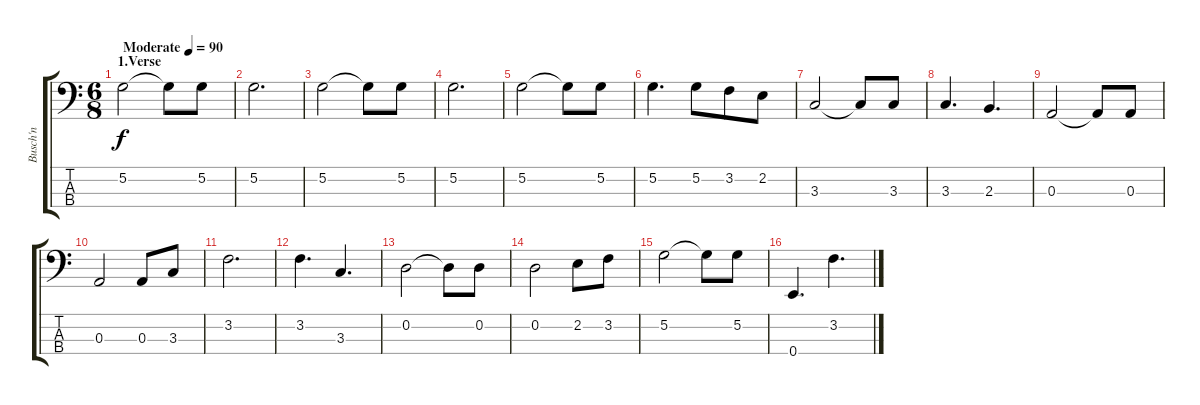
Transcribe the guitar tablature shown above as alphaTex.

\track ("Busch'n" "Busch'n") {instrument electricbasspick}
\staff {score tabs}
\tuning (G2 D2 A1 E1) {hide}
\ts (6 8)
\section ("" "1.Verse")
\tempo (90 "Moderate")
\clef f4
\ks c
5.2.2{dy f instrument electricbasspick} 5.2{t}.8 5.2.8 |
5.2.2{d} |
5.2.2 5.2{t}.8 5.2.8 |
5.2.2{d} |
5.2.2 5.2{t}.8 5.2.8 |
5.2.4{d} 5.2.8 3.2.8 2.2.8 |
3.3.2 3.3{t}.8 3.3.8 |
3.3.4{d} 2.3.4{d} |
0.3.2 0.3{t}.8 0.3.8 |
0.3.2 0.3.8 3.3.8 |
3.2.2{d} |
3.2.4{d} 3.3.4{d} |
0.2.2 0.2{t}.8 0.2.8 |
0.2.2 2.2.8 3.2.8 |
5.2.2 5.2{t}.8 5.2.8 |
0.4.4{d} 3.2.4{d}
